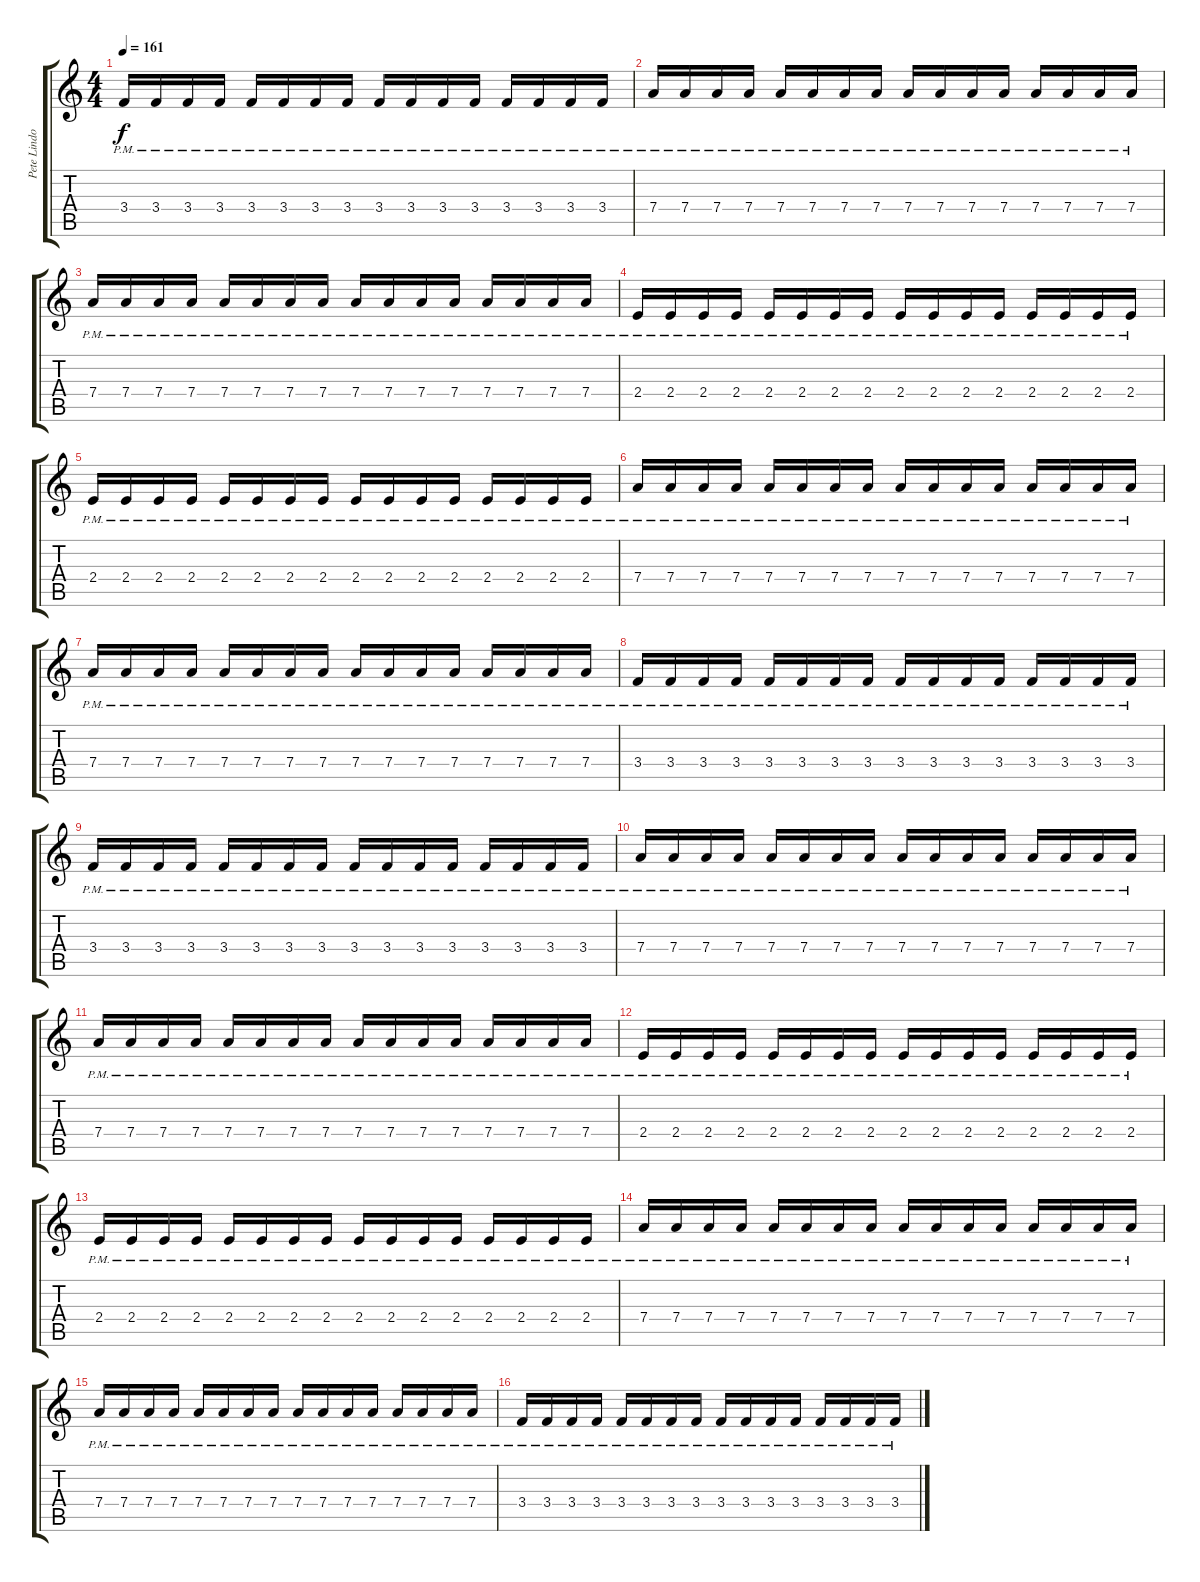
\track ("Pete Lindoors" "Pete Lindo") {instrument distortionguitar}
\staff {score tabs}
\tuning (E4 B3 G3 D3 A2 E2) {hide}
\ts (4 4)
\tempo 161
\clef g2
\ks c
3.4{pm}.16{dy f} 3.4{pm}.16 3.4{pm}.16 3.4{pm}.16 3.4{pm}.16 3.4{pm}.16 3.4{pm}.16 3.4{pm}.16 3.4{pm}.16 3.4{pm}.16 3.4{pm}.16 3.4{pm}.16 3.4{pm}.16 3.4{pm}.16 3.4{pm}.16 3.4{pm}.16 |
7.4{pm}.16 7.4{pm}.16 7.4{pm}.16 7.4{pm}.16 7.4{pm}.16 7.4{pm}.16 7.4{pm}.16 7.4{pm}.16 7.4{pm}.16 7.4{pm}.16 7.4{pm}.16 7.4{pm}.16 7.4{pm}.16 7.4{pm}.16 7.4{pm}.16 7.4{pm}.16 |
7.4{pm}.16 7.4{pm}.16 7.4{pm}.16 7.4{pm}.16 7.4{pm}.16 7.4{pm}.16 7.4{pm}.16 7.4{pm}.16 7.4{pm}.16 7.4{pm}.16 7.4{pm}.16 7.4{pm}.16 7.4{pm}.16 7.4{pm}.16 7.4{pm}.16 7.4{pm}.16 |
2.4{pm}.16 2.4{pm}.16 2.4{pm}.16 2.4{pm}.16 2.4{pm}.16 2.4{pm}.16 2.4{pm}.16 2.4{pm}.16 2.4{pm}.16 2.4{pm}.16 2.4{pm}.16 2.4{pm}.16 2.4{pm}.16 2.4{pm}.16 2.4{pm}.16 2.4{pm}.16 |
2.4{pm}.16 2.4{pm}.16 2.4{pm}.16 2.4{pm}.16 2.4{pm}.16 2.4{pm}.16 2.4{pm}.16 2.4{pm}.16 2.4{pm}.16 2.4{pm}.16 2.4{pm}.16 2.4{pm}.16 2.4{pm}.16 2.4{pm}.16 2.4{pm}.16 2.4{pm}.16 |
7.4{pm}.16 7.4{pm}.16 7.4{pm}.16 7.4{pm}.16 7.4{pm}.16 7.4{pm}.16 7.4{pm}.16 7.4{pm}.16 7.4{pm}.16 7.4{pm}.16 7.4{pm}.16 7.4{pm}.16 7.4{pm}.16 7.4{pm}.16 7.4{pm}.16 7.4{pm}.16 |
7.4{pm}.16 7.4{pm}.16 7.4{pm}.16 7.4{pm}.16 7.4{pm}.16 7.4{pm}.16 7.4{pm}.16 7.4{pm}.16 7.4{pm}.16 7.4{pm}.16 7.4{pm}.16 7.4{pm}.16 7.4{pm}.16 7.4{pm}.16 7.4{pm}.16 7.4{pm}.16 |
3.4{pm}.16 3.4{pm}.16 3.4{pm}.16 3.4{pm}.16 3.4{pm}.16 3.4{pm}.16 3.4{pm}.16 3.4{pm}.16 3.4{pm}.16 3.4{pm}.16 3.4{pm}.16 3.4{pm}.16 3.4{pm}.16 3.4{pm}.16 3.4{pm}.16 3.4{pm}.16 |
3.4{pm}.16 3.4{pm}.16 3.4{pm}.16 3.4{pm}.16 3.4{pm}.16 3.4{pm}.16 3.4{pm}.16 3.4{pm}.16 3.4{pm}.16 3.4{pm}.16 3.4{pm}.16 3.4{pm}.16 3.4{pm}.16 3.4{pm}.16 3.4{pm}.16 3.4{pm}.16 |
7.4{pm}.16 7.4{pm}.16 7.4{pm}.16 7.4{pm}.16 7.4{pm}.16 7.4{pm}.16 7.4{pm}.16 7.4{pm}.16 7.4{pm}.16 7.4{pm}.16 7.4{pm}.16 7.4{pm}.16 7.4{pm}.16 7.4{pm}.16 7.4{pm}.16 7.4{pm}.16 |
7.4{pm}.16 7.4{pm}.16 7.4{pm}.16 7.4{pm}.16 7.4{pm}.16 7.4{pm}.16 7.4{pm}.16 7.4{pm}.16 7.4{pm}.16 7.4{pm}.16 7.4{pm}.16 7.4{pm}.16 7.4{pm}.16 7.4{pm}.16 7.4{pm}.16 7.4{pm}.16 |
2.4{pm}.16 2.4{pm}.16 2.4{pm}.16 2.4{pm}.16 2.4{pm}.16 2.4{pm}.16 2.4{pm}.16 2.4{pm}.16 2.4{pm}.16 2.4{pm}.16 2.4{pm}.16 2.4{pm}.16 2.4{pm}.16 2.4{pm}.16 2.4{pm}.16 2.4{pm}.16 |
2.4{pm}.16 2.4{pm}.16 2.4{pm}.16 2.4{pm}.16 2.4{pm}.16 2.4{pm}.16 2.4{pm}.16 2.4{pm}.16 2.4{pm}.16 2.4{pm}.16 2.4{pm}.16 2.4{pm}.16 2.4{pm}.16 2.4{pm}.16 2.4{pm}.16 2.4{pm}.16 |
7.4{pm}.16 7.4{pm}.16 7.4{pm}.16 7.4{pm}.16 7.4{pm}.16 7.4{pm}.16 7.4{pm}.16 7.4{pm}.16 7.4{pm}.16 7.4{pm}.16 7.4{pm}.16 7.4{pm}.16 7.4{pm}.16 7.4{pm}.16 7.4{pm}.16 7.4{pm}.16 |
7.4{pm}.16 7.4{pm}.16 7.4{pm}.16 7.4{pm}.16 7.4{pm}.16 7.4{pm}.16 7.4{pm}.16 7.4{pm}.16 7.4{pm}.16 7.4{pm}.16 7.4{pm}.16 7.4{pm}.16 7.4{pm}.16 7.4{pm}.16 7.4{pm}.16 7.4{pm}.16 |
3.4{pm}.16 3.4{pm}.16 3.4{pm}.16 3.4{pm}.16 3.4{pm}.16 3.4{pm}.16 3.4{pm}.16 3.4{pm}.16 3.4{pm}.16 3.4{pm}.16 3.4{pm}.16 3.4{pm}.16 3.4{pm}.16 3.4{pm}.16 3.4{pm}.16 3.4{pm}.16
